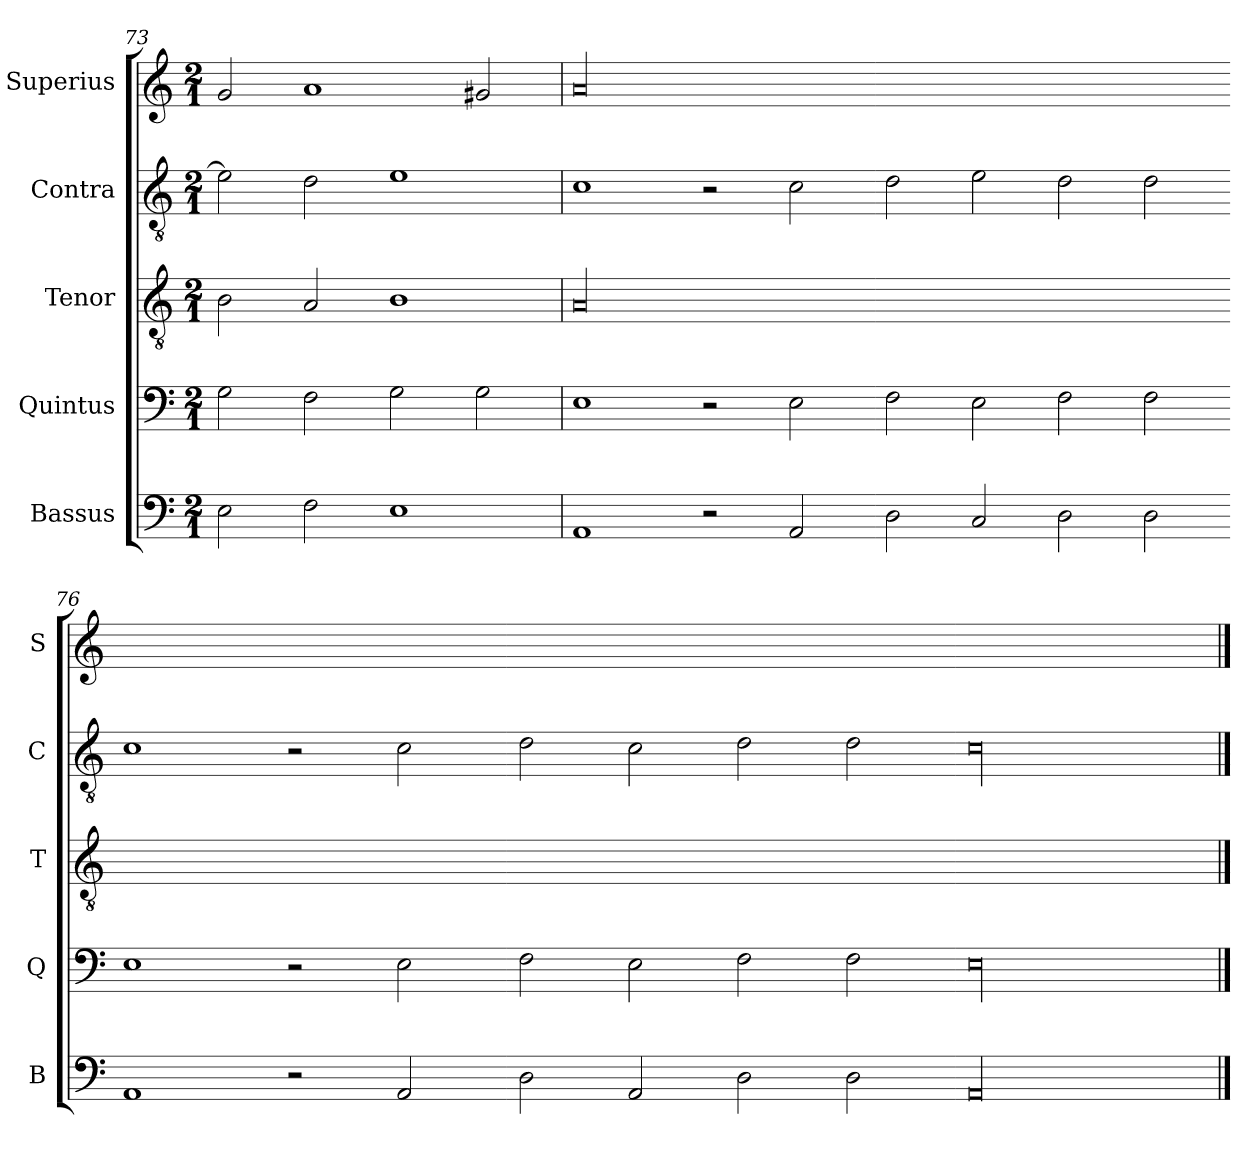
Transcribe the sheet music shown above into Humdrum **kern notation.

**kern	**kern	**kern	**kern	**kern
*part5	*part4	*part3	*part2	*part1
*staff5	*staff4	*staff3	*staff2	*staff1
*I"Bassus	*I"Quintus	*I"Tenor	*I"Contra	*I"Superius
*I'B	*I'Q	*I'T	*I'C	*I'S
*clefF4	*clefF4	*clefGv2	*clefGv2	*clefG2
*k[]	*k[]	*k[]	*k[]	*k[]
*M2/1	*M2/1	*M2/1	*M2/1	*M2/1
=73	=73	=73	=73	=73
2E\	2G\	2B\	2e\]	2g/
2F\	2F\	2A/	2d\	1a
1E	2G\	1B	1e	.
.	2G\	.	.	2g#X/
=74	=74	=74	=74	=74
!	!	!LO:N:vis=00	!	!LO:N:vis=00
1AA	1E	0A	1c	0a
2r	2r	.	2r	.
2AA/	2E\	.	2c\	.
=75-	=75-	=75-	=75-	=75-
2D\	2F\	0Ayy	2d\	0ayy
2C/	2E\	.	2e\	.
2D\	2F\	.	2d\	.
2D\	2F\	.	2d\	.
=76-	=76-	=76-	=76-	=76-
1AA	1E	0Ayy	1c	0ayy
2r	2r	.	2r	.
2AA/	2E\	.	2c\	.
=77-	=77-	=77-	=77-	=77-
2D\	2F\	0Ayy	2d\	0ayy
2AA/	2E\	.	2c\	.
2D\	2F\	.	2d\	.
2D\	2F\	.	2d\	.
=78-	=78-	=78-	=78-	=78-
!LO:N:vis=00	!LO:N:vis=00	!	!LO:N:vis=00	!
0AA	0E	0Ayy	0c	0ayy
==	==	==	==	==
*-	*-	*-	*-	*-
